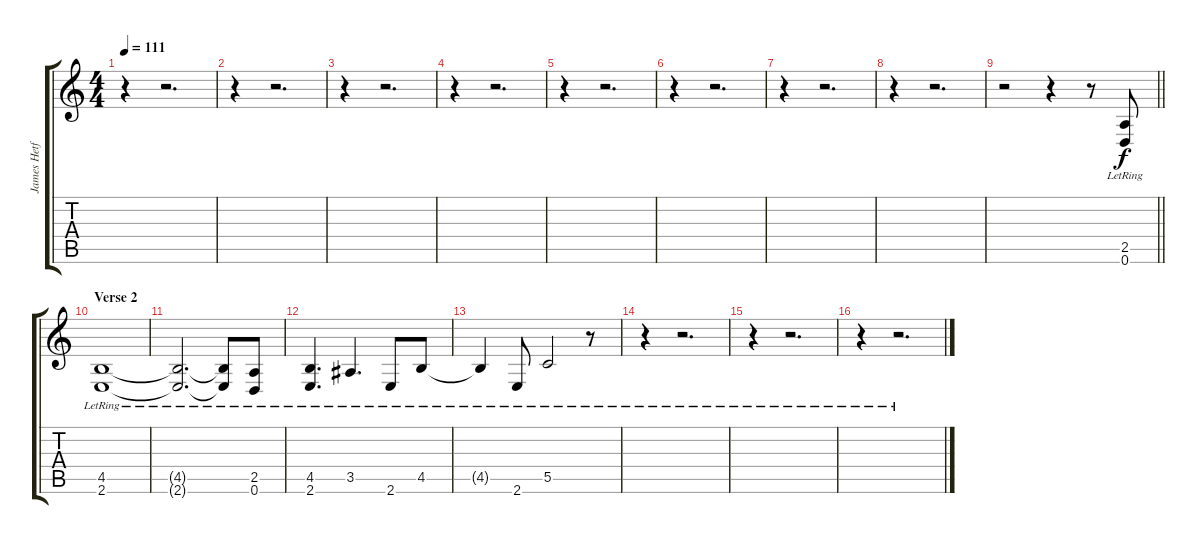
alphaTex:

\track ("James Hetfield (Clean 2)" "James Hetf") {instrument electricguitarclean}
\staff {score tabs}
\tuning (D4 A3 F3 C3 G2 D2) {hide}
\ts (4 4)
\tempo 111
\clef g2
\ks c
r.4{dy f} r.2{d} |
r.4 r.2{d} |
r.4 r.2{d} |
r.4 r.2{d} |
r.4 r.2{d} |
r.4 r.2{d} |
r.4 r.2{d} |
r.4 r.2{d} |
\barLineRight lightlight
r.2 r.4 r.8 (2.5{lr} 0.6{lr}).8 |
\section ("" "Verse 2")
(4.5{lr} 2.6{lr}).1 |
(4.5{lr t} 2.6{lr t}).2{d} (4.5{lr t} 2.6{lr t}).8 (2.5{lr} 0.6{lr}).8 |
(4.5{lr} 2.6{lr}).4{d} 3.5{lr}.4{d} 2.6{lr}.8 4.5{lr}.8 |
4.5{lr t}.4 2.6{lr}.8 5.5{lr}.2 r.8 |
r.4 r.2{d} |
r.4 r.2{d} |
r.4 r.2{d}
